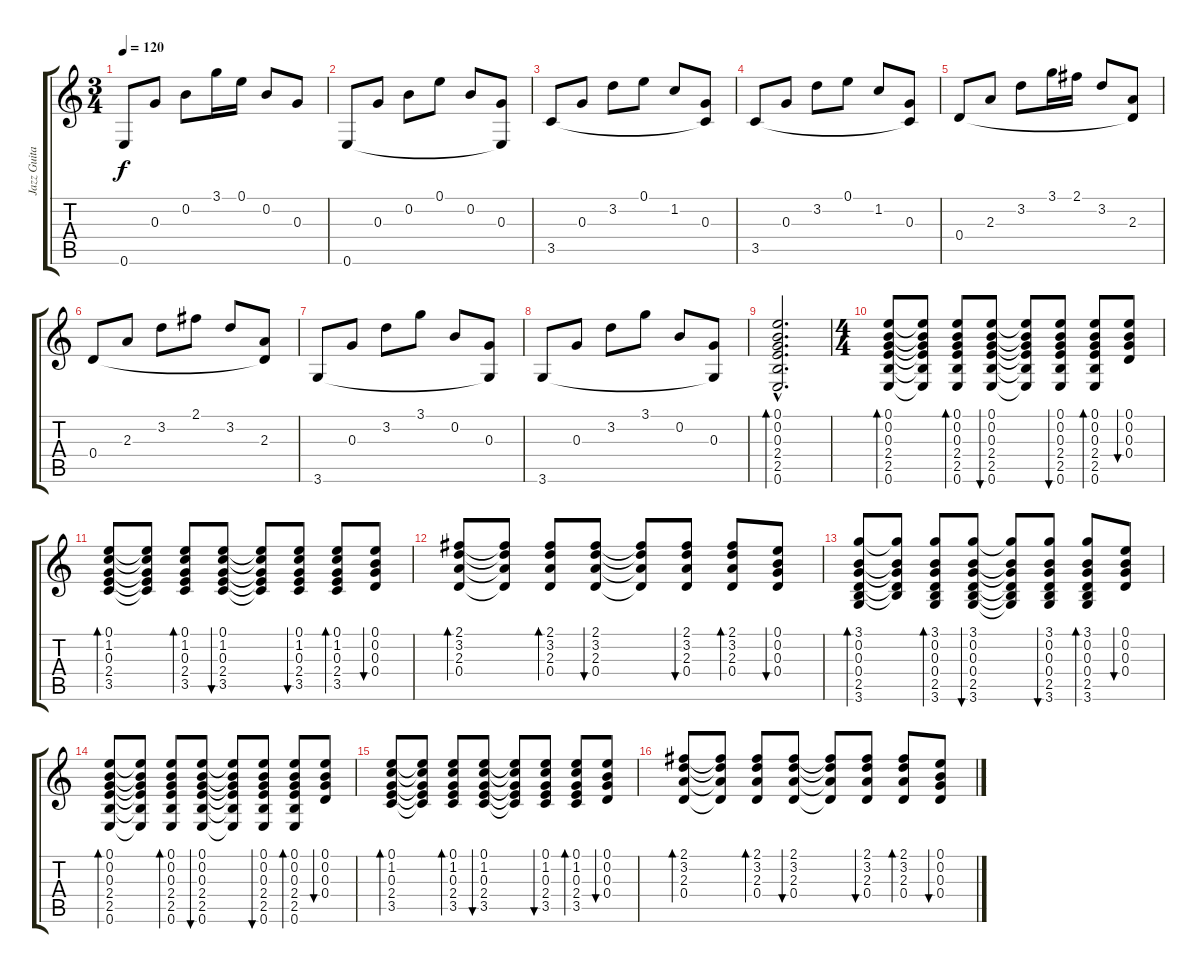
\track ("Jazz Guitar" "Jazz Guita") {instrument electricguitarjazz}
\staff {score tabs}
\tuning (E4 B3 G3 D3 A2 E2) {hide}
\ts (3 4)
\tempo 120
\clef g2
\ks c
0.6.8{dy f} 0.3.8 0.2.8 3.1.16 0.1.16 0.2.8 0.3.8 |
0.6.8 0.3.8 0.2.8 0.1.8 0.2.8 (0.3 0.6{t}).8 |
3.5.8 0.3.8 3.2.8 0.1.8 1.2.8 (0.3 3.5{t}).8 |
3.5.8 0.3.8 3.2.8 0.1.8 1.2.8 (0.3 3.5{t}).8 |
0.4.8 2.3.8 3.2.8 3.1.16 2.1.16 3.2.8 (2.3 0.4{t}).8 |
0.4.8 2.3.8 3.2.8 2.1.8 3.2.8 (2.3 0.4{t}).8 |
3.6.8 0.3.8 3.2.8 3.1.8 0.2.8 (0.3 3.6{t}).8 |
3.6.8 0.3.8 3.2.8 3.1.8 0.2.8 (0.3 3.6{t}).8 |
(0.1{hac} 0.2{hac} 0.3{hac} 2.4{hac} 2.5{hac} 0.6{hac}).2{d bd 480} |
\ts (4 4)
(0.1 0.2 0.3 2.4 2.5 0.6).8{bd 30} (0.1{t} 0.2{t} 0.3{t} 2.4{t} 2.5{t} 0.6{t}).8 (0.1 0.2 0.3 2.4 2.5 0.6).8{bd 30} (0.1 0.2 0.3 2.4 2.5 0.6).8{bu 30} (0.1{t} 0.2{t} 0.3{t} 2.4{t} 2.5{t} 0.6{t}).8 (0.1 0.2 0.3 2.4 2.5 0.6).8{bu 30} (0.1 0.2 0.3 2.4 2.5 0.6).8{bd 30} (0.1 0.2 0.3 0.4).8{bu 30} |
(0.1 1.2 0.3 2.4 3.5).8{bd 30} (0.1{t} 1.2{t} 0.3{t} 2.4{t} 3.5{t}).8 (0.1 1.2 0.3 2.4 3.5).8{bd 30} (0.1 1.2 0.3 2.4 3.5).8{bu 30} (0.1{t} 1.2{t} 0.3{t} 2.4{t} 3.5{t}).8 (0.1 1.2 0.3 2.4 3.5).8{bu 30} (0.1 1.2 0.3 2.4 3.5).8{bd 30} (0.1 0.2 0.3 0.4).8{bu 30} |
(2.1 3.2 2.3 0.4).8{bd 30} (2.1{t} 3.2{t} 2.3{t} 0.4{t}).8 (2.1 3.2 2.3 0.4).8{bd 30} (2.1 3.2 2.3 0.4).8{bu 30} (2.1{t} 3.2{t} 2.3{t} 0.4{t}).8 (2.1 3.2 2.3 0.4).8{bu 30} (2.1 3.2 2.3 0.4).8{bd 30} (0.1 0.2 0.3 0.4).8{bu 30} |
(3.1 0.2 0.3 0.4 2.5 3.6).8{bd 30} (3.1{t} 0.2{t} 0.3{t} 0.4{t} 2.5{t}).8 (3.1 0.2 0.3 0.4 2.5 3.6).8{bd 30} (3.1 0.2 0.3 0.4 2.5 3.6).8{bu 30} (3.1{t} 0.2{t} 0.3{t} 0.4{t} 2.5{t} 3.6{t}).8 (3.1 0.2 0.3 0.4 2.5 3.6).8{bu 30} (3.1 0.2 0.3 0.4 2.5 3.6).8{bd 30} (0.1 0.2 0.3 0.4).8{bu 30} |
(0.1 0.2 0.3 2.4 2.5 0.6).8{bd 30} (0.1{t} 0.2{t} 0.3{t} 2.4{t} 2.5{t} 0.6{t}).8 (0.1 0.2 0.3 2.4 2.5 0.6).8{bd 30} (0.1 0.2 0.3 2.4 2.5 0.6).8{bu 30} (0.1{t} 0.2{t} 0.3{t} 2.4{t} 2.5{t} 0.6{t}).8 (0.1 0.2 0.3 2.4 2.5 0.6).8{bu 30} (0.1 0.2 0.3 2.4 2.5 0.6).8{bd 30} (0.1 0.2 0.3 0.4).8{bu 30} |
(0.1 1.2 0.3 2.4 3.5).8{bd 30} (0.1{t} 1.2{t} 0.3{t} 2.4{t} 3.5{t}).8 (0.1 1.2 0.3 2.4 3.5).8{bd 30} (0.1 1.2 0.3 2.4 3.5).8{bu 30} (0.1{t} 1.2{t} 0.3{t} 2.4{t} 3.5{t}).8 (0.1 1.2 0.3 2.4 3.5).8{bu 30} (0.1 1.2 0.3 2.4 3.5).8{bd 30} (0.1 0.2 0.3 0.4).8{bu 30} |
(2.1 3.2 2.3 0.4).8{bd 30} (2.1{t} 3.2{t} 2.3{t} 0.4{t}).8 (2.1 3.2 2.3 0.4).8{bd 30} (2.1 3.2 2.3 0.4).8{bu 30} (2.1{t} 3.2{t} 2.3{t} 0.4{t}).8 (2.1 3.2 2.3 0.4).8{bu 30} (2.1 3.2 2.3 0.4).8{bd 30} (0.1 0.2 0.3 0.4).8{bu 30}
